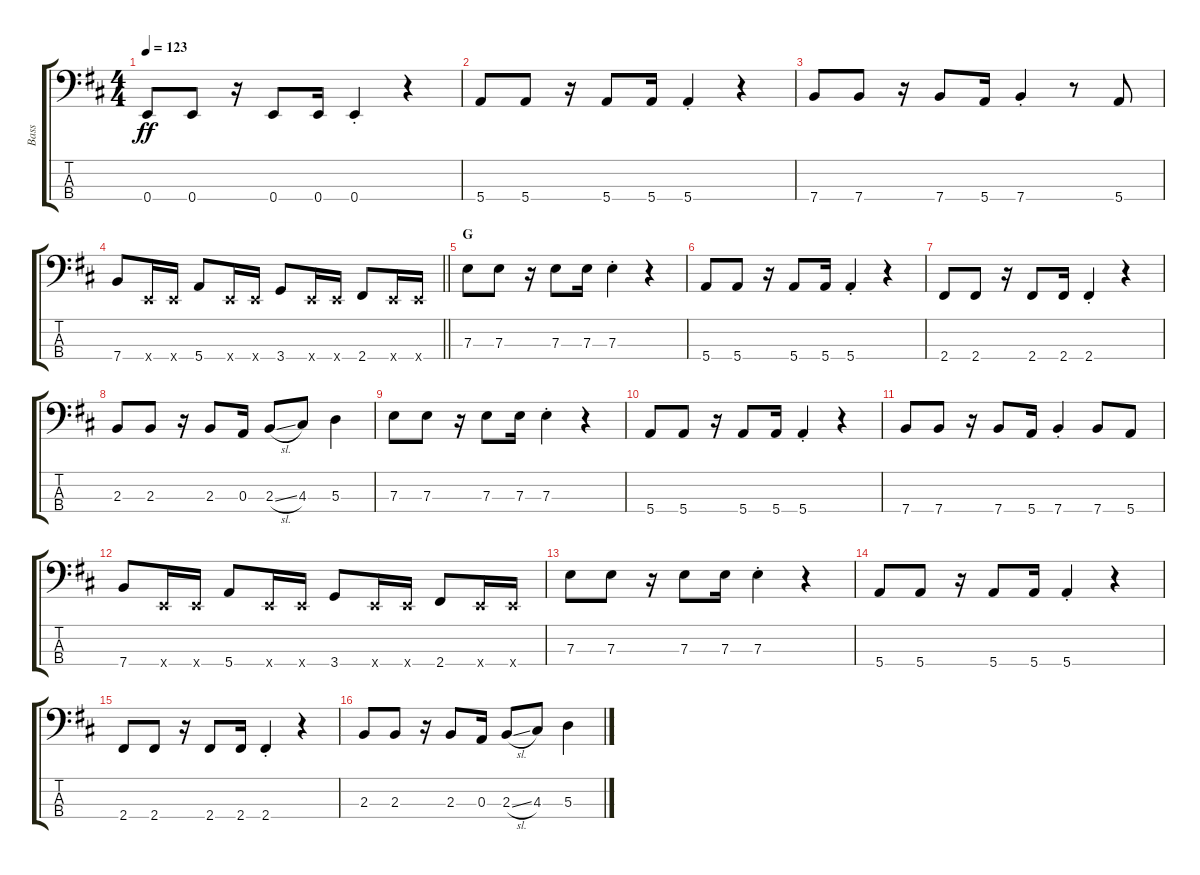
\track ("Bass" "Bass") {instrument electricbasspick}
\staff {score tabs}
\tuning (G2 D2 A1 E1) {hide}
\ts (4 4)
\tempo 123
\clef f4
\ks d
0.4.8{dy ff} 0.4.8 r.16 0.4.8 0.4.16 0.4{st}.4 r.4 |
5.4.8 5.4.8 r.16 5.4.8 5.4.16 5.4{st}.4 r.4 |
7.4.8 7.4.8 r.16 7.4.8 5.4.16 7.4{st}.4 r.8 5.4.8 |
\barLineRight lightlight
7.4.8 0.4{x}.16 0.4{x}.16 5.4.8 0.4{x}.16 0.4{x}.16 3.4.8 0.4{x}.16 0.4{x}.16 2.4.8 0.4{x}.16 0.4{x}.16 |
\section ("" "G")
7.3.8 7.3.8 r.16 7.3.8 7.3.16 7.3{st}.4 r.4 |
5.4.8 5.4.8 r.16 5.4.8 5.4.16 5.4{st}.4 r.4 |
2.4.8 2.4.8 r.16 2.4.8 2.4.16 2.4{st}.4 r.4 |
2.3.8 2.3.8 r.16 2.3.8 0.3.16 2.3{sl}.8 4.3.8 5.3.4 |
7.3.8 7.3.8 r.16 7.3.8 7.3.16 7.3{st}.4 r.4 |
5.4.8 5.4.8 r.16 5.4.8 5.4.16 5.4{st}.4 r.4 |
7.4.8 7.4.8 r.16 7.4.8 5.4.16 7.4{st}.4 7.4.8 5.4.8 |
7.4.8 0.4{x}.16 0.4{x}.16 5.4.8 0.4{x}.16 0.4{x}.16 3.4.8 0.4{x}.16 0.4{x}.16 2.4.8 0.4{x}.16 0.4{x}.16 |
7.3.8 7.3.8 r.16 7.3.8 7.3.16 7.3{st}.4 r.4 |
5.4.8 5.4.8 r.16 5.4.8 5.4.16 5.4{st}.4 r.4 |
2.4.8 2.4.8 r.16 2.4.8 2.4.16 2.4{st}.4 r.4 |
2.3.8 2.3.8 r.16 2.3.8 0.3.16 2.3{sl}.8 4.3.8 5.3.4
